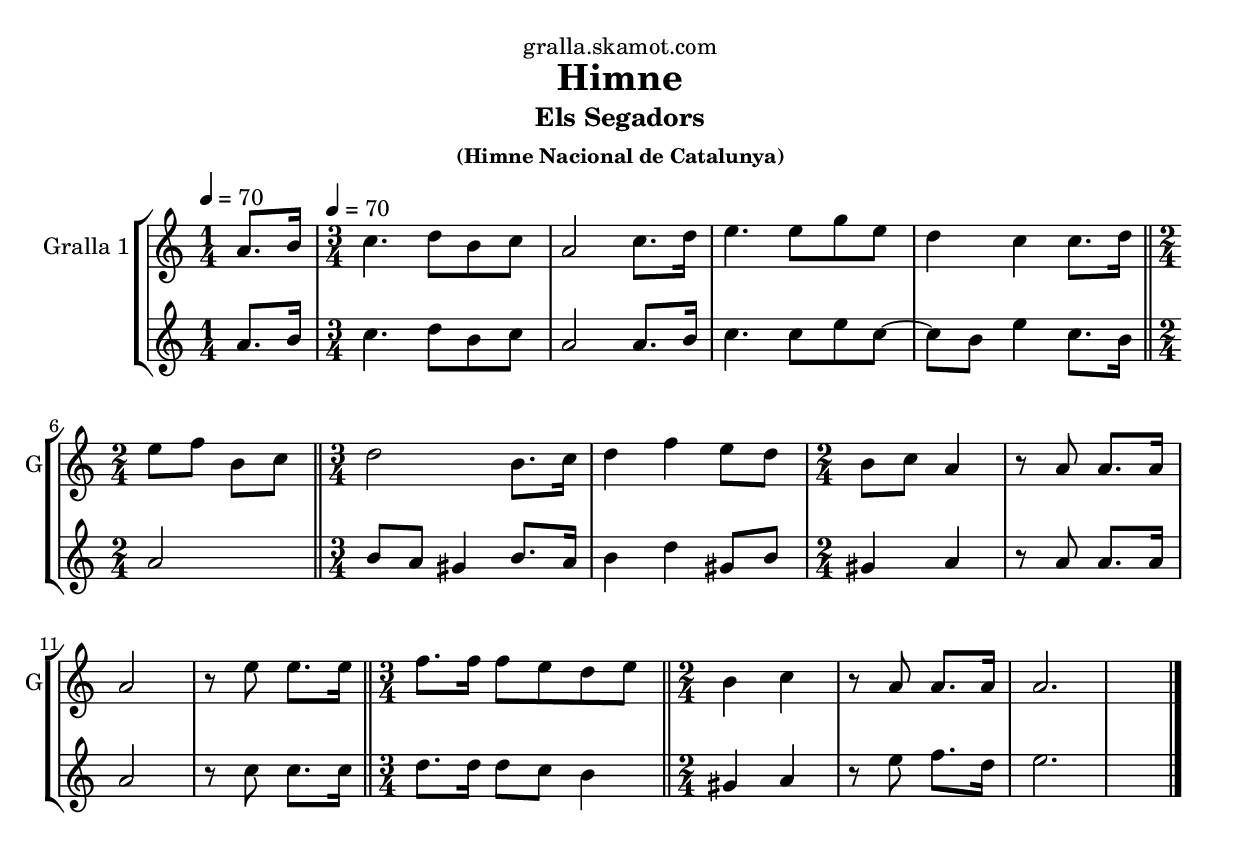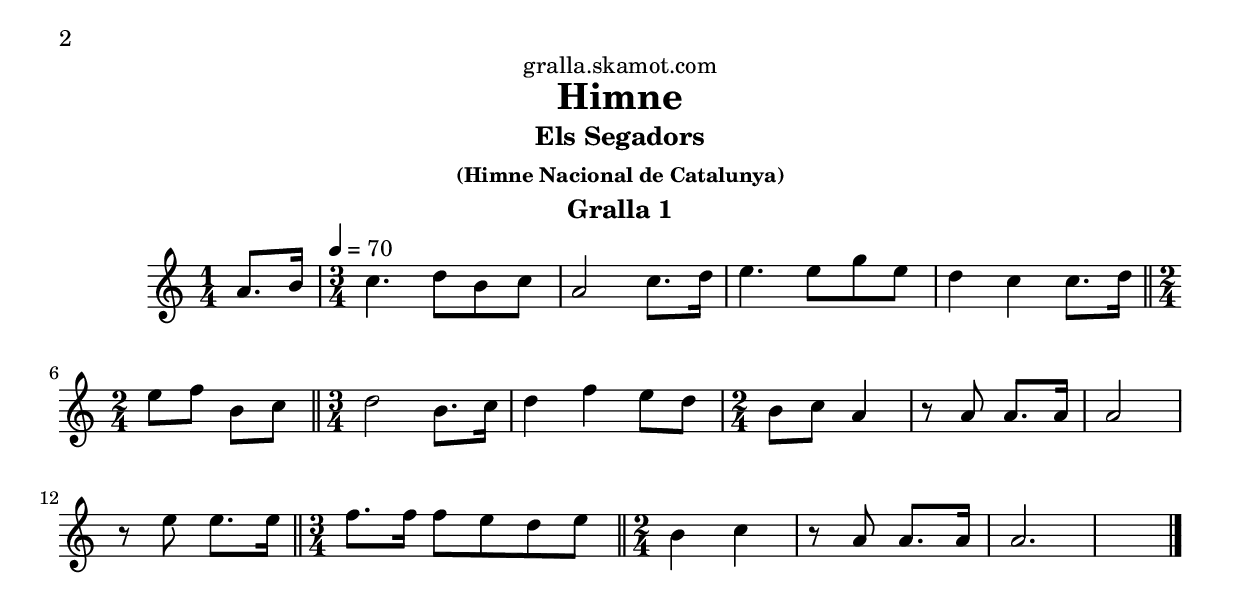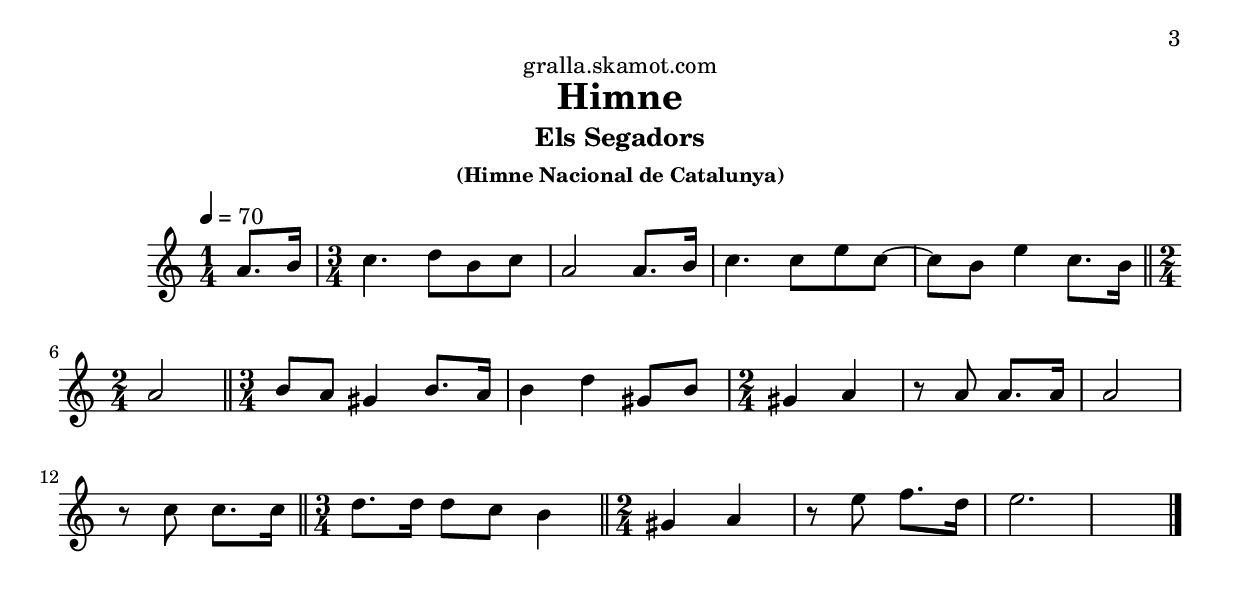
\version "2.16.2"

\header {
  dedication="gralla.skamot.com"
  title="Himne"
  subtitle="Els Segadors"
  subsubtitle="(Himne Nacional de Catalunya)"
  poet=""
  meter=""
  piece=""
  composer=""
  arranger=""
  opus=""
  instrument=""
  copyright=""
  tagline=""
}

liniaroAa =
\relative a'
{
  \clef treble
  \key c \major
  \time 1/4
  a8. b16 \tempo 4 = 70  |
  \time 3/4   c4. d8 b c  |
  a2 c8. d16  |
  e4. e8 g e  |
  %05
  d4 c c8. d16  \bar "||"
  \time 2/4   e8 f b, c  \bar "||"
  \time 3/4   d2 b8. c16  |
  d4 f e8 d  |
  \time 2/4   b8 c a4  |
  %10
  r8 a a8. a16  |
  a2  |
  r8 e' e8. e16  \bar "||"
  \time 3/4   f8. f16 f8 e d e  \bar "||"
  \time 2/4   b4 c  |
  %15
  r8 a a8. a16  |
  a2.  \bar "|." % troigo!
}

liniaroAb =
\relative a'
{
  \tempo 4 = 70
  \clef treble
  \key c \major
  \time 1/4
  a8. b16  |
  \time 3/4   c4. d8 b c  |
  a2 a8. b16  |
  c4. c8 e c ~  |
  %05
  c8 b e4 c8. b16  \bar "||"
  \time 2/4   a2  \bar "||"
  \time 3/4   b8 a gis4 b8. a16  |
  b4 d gis,8 b  |
  \time 2/4   gis4 a  |
  %10
  r8 a a8. a16  |
  a2  |
  r8 c c8. c16  \bar "||"
  \time 3/4   d8. d16 d8 c b4  \bar "||"
  \time 2/4   gis4 a  |
  %15
  r8 e' f8. d16  |
  e2.  \bar "|." % troigo!
}

\bookpart {
  \score {
    \new StaffGroup {
      \override Score.RehearsalMark #'self-alignment-X = #LEFT
      <<
        \new Staff \with {instrumentName = #"Gralla 1" shortInstrumentName = #"G"} \liniaroAa
        \new Staff \with {instrumentName = #"" shortInstrumentName = #" "} \liniaroAb
      >>
    }
    \layout {}
  }
  \score { \unfoldRepeats
    \new StaffGroup {
      \override Score.RehearsalMark #'self-alignment-X = #LEFT
      <<
        \new Staff \with {instrumentName = #"Gralla 1" shortInstrumentName = #"G"} \liniaroAa
        \new Staff \with {instrumentName = #"" shortInstrumentName = #" "} \liniaroAb
      >>
    }
    \midi {
      \set Staff.midiInstrument = "oboe"
      \set DrumStaff.midiInstrument = "drums"
    }
  }
}

\bookpart {
  \header {instrument="Gralla 1"}
  \score {
    \new StaffGroup {
      \override Score.RehearsalMark #'self-alignment-X = #LEFT
      <<
        \new Staff \liniaroAa
      >>
    }
    \layout {}
  }
  \score { \unfoldRepeats
    \new StaffGroup {
      \override Score.RehearsalMark #'self-alignment-X = #LEFT
      <<
        \new Staff \liniaroAa
      >>
    }
    \midi {
      \set Staff.midiInstrument = "oboe"
      \set DrumStaff.midiInstrument = "drums"
    }
  }
}

\bookpart {
  \header {instrument=""}
  \score {
    \new StaffGroup {
      \override Score.RehearsalMark #'self-alignment-X = #LEFT
      <<
        \new Staff \liniaroAb
      >>
    }
    \layout {}
  }
  \score { \unfoldRepeats
    \new StaffGroup {
      \override Score.RehearsalMark #'self-alignment-X = #LEFT
      <<
        \new Staff \liniaroAb
      >>
    }
    \midi {
      \set Staff.midiInstrument = "oboe"
      \set DrumStaff.midiInstrument = "drums"
    }
  }
}

